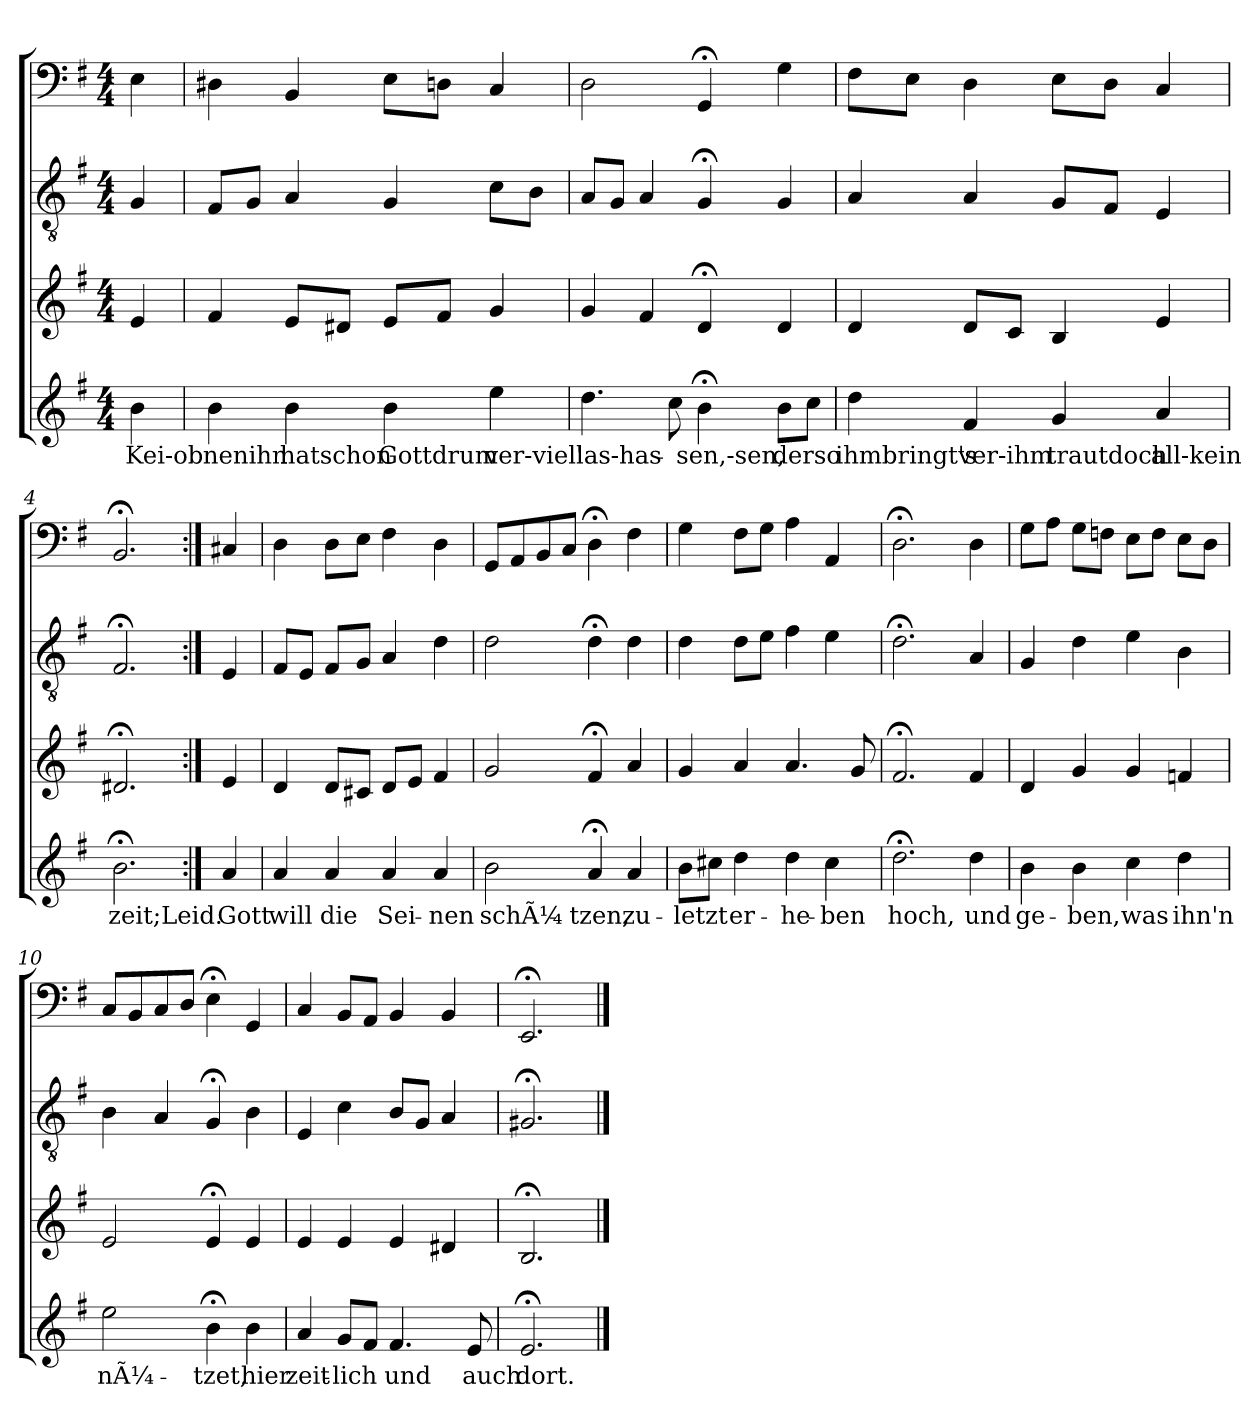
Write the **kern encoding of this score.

**kern	**text	**kern	**kern	**kern
*part4	*part4	*part3	*part2	*part1
*staff4	*staff4	*staff3	*staff2	*staff1
*clefG2	*	*clefG2	*clefGv2	*clefF4
*k[f#]	*	*k[f#]	*k[f#]	*k[f#]
*G:	*	*G:	*G:	*G:
*M4/4	*	*M4/4	*M4/4	*M4/4
=	=	=	=	=
4b	Kei-ob	4e	4G	4E
=1	=1	=1	=1	=1
4b	-nenihn	4f#	8F#L	4D#X
.	.	.	8GJ	.
4b	hatschon	8eL	4A	4BB
.	.	8d#XJ	.	.
4b	Gottdrum	8eL	4G	8EL
.	.	8f#J	.	8DnJ
4ee	ver-viel'	4g	8cL	4C
.	.	.	8BJ	.
=2	=2	=2	=2	=2
4.dd	-las-has-	4g	8AL	2D
.	.	.	8GJ	.
.	.	4f#	4A	.
8cc	.	.	.	.
4b;<	-sen,-sen,	4d;<	4G;<	4GG;<
8bL	derso	4d	4G	4G
8ccJ	.	.	.	.
=3	=3	=3	=3	=3
4dd	ihmbringt's	4d	4A	8F#L
.	.	.	.	8EJ
4f#	ver-ihm	8dL	4A	4D
.	.	8cJ	.	.
4g	-trautdoch	4B	8GL	8EL
.	.	.	8F#J	8DJ
4a	all-kein	4e	4E	4C
=4	=4	=4	=4	=4
2.b;<	-zeit;Leid.	2.d#X;<	2.F#;<	2.BB;<
=:|!	=:|!	=:|!	=:|!	=:|!
4a	Gott	4e	4E	4C#X
=5	=5	=5	=5	=5
4a	will	4d	8F#L	4D
.	.	.	8EJ	.
4a	die	8dL	8F#L	8DL
.	.	8c#XJ	8GJ	8EJ
4a	Sei-	8dL	4A	4F#
.	.	8eJ	.	.
4a	-nen	4f#	4d	4D
=6	=6	=6	=6	=6
2b	schÃ¼-	2g	2d	8GGL
.	.	.	.	8AA
.	.	.	.	8BB
.	.	.	.	8CJ
4a;<	-tzen,	4f#;<	4d;<	4D;<
4a	zu-	4a	4d	4F#
=7	=7	=7	=7	=7
8bL	-letzt	4g	4d	4G
8cc#XJ	.	.	.	.
4dd	er-	4a	8dL	8F#L
.	.	.	8eJ	8GJ
4dd	-he-	4.a	4f#	4A
4cc#	-ben	.	4e	4AA
.	.	8g	.	.
=8	=8	=8	=8	=8
2.dd;<	hoch,	2.f#;<	2.d;<	2.D;<
4dd	und	4f#	4A	4D
=9	=9	=9	=9	=9
4b	ge-	4d	4G	8GL
.	.	.	.	8AJ
4b	-ben,	4g	4d	8GL
.	.	.	.	8FnJ
4cc	was	4g	4e	8EL
.	.	.	.	8FJ
4dd	ihn'n	4fn	4B	8EL
.	.	.	.	8DJ
=10	=10	=10	=10	=10
2ee	nÃ¼-	2e	4B	8CL
.	.	.	.	8BB
.	.	.	4A	8C
.	.	.	.	8DJ
4b;<	-tzet,	4e;<	4G;<	4E;<
4b	hier	4e	4B	4GG
=11	=11	=11	=11	=11
4a	zeit-	4e	4E	4C
8gL	-lich	4e	4c	8BBL
8f#J	.	.	.	8AAJ
4.f#	und	4e	8BL	4BB
.	.	.	8GJ	.
.	.	4d#X	4A	4BB
8e	auch	.	.	.
=12	=12	=12	=12	=12
2.e;<	dort.	2.B;<	2.G#X;<	2.EE;<
==	==	==	==	==
*-	*-	*-	*-	*-
